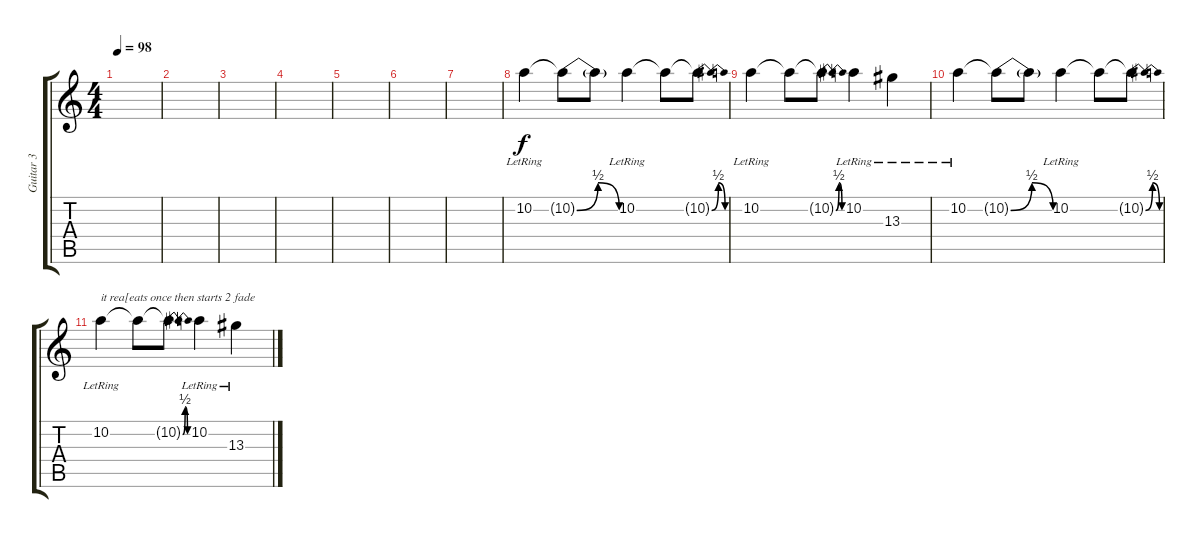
\track ("Guitar 3" "Guitar 3") {instrument distortionguitar}
\staff {score tabs}
\tuning (E4 B3 G3 D3 A2 D2) {hide}
\ts (4 4)
\tempo 98
\clef g2
\ks c
|
|
|
|
|
|
|
10.2{lr}.4{volume 0} 10.2{be (bendrelease 0 0 15 2 15 2 60 0) t}.8 10.2{t}.8 10.2{lr}.4 10.2{t}.8 10.2{be (bendrelease 0 0 15 2 15 2 60 0) t}.8 |
10.2{lr}.4 10.2{t}.8 10.2{be (bendrelease 0 0 15 2 15 2 60 0) t}.8 10.2{lr}.4 13.3{lr}.4 |
10.2{lr}.4 10.2{be (bendrelease 0 0 15 2 15 2 60 0) t}.8 10.2{t}.8 10.2{lr}.4 10.2{t}.8 10.2{be (bendrelease 0 0 15 2 15 2 60 0) t}.8 |
10.2{lr}.4{txt "it rea[eats once then starts 2 fade"} 10.2{t}.8 10.2{be (bendrelease 0 0 15 2 15 2 60 0) t}.8 10.2{lr}.4 13.3{lr}.4
